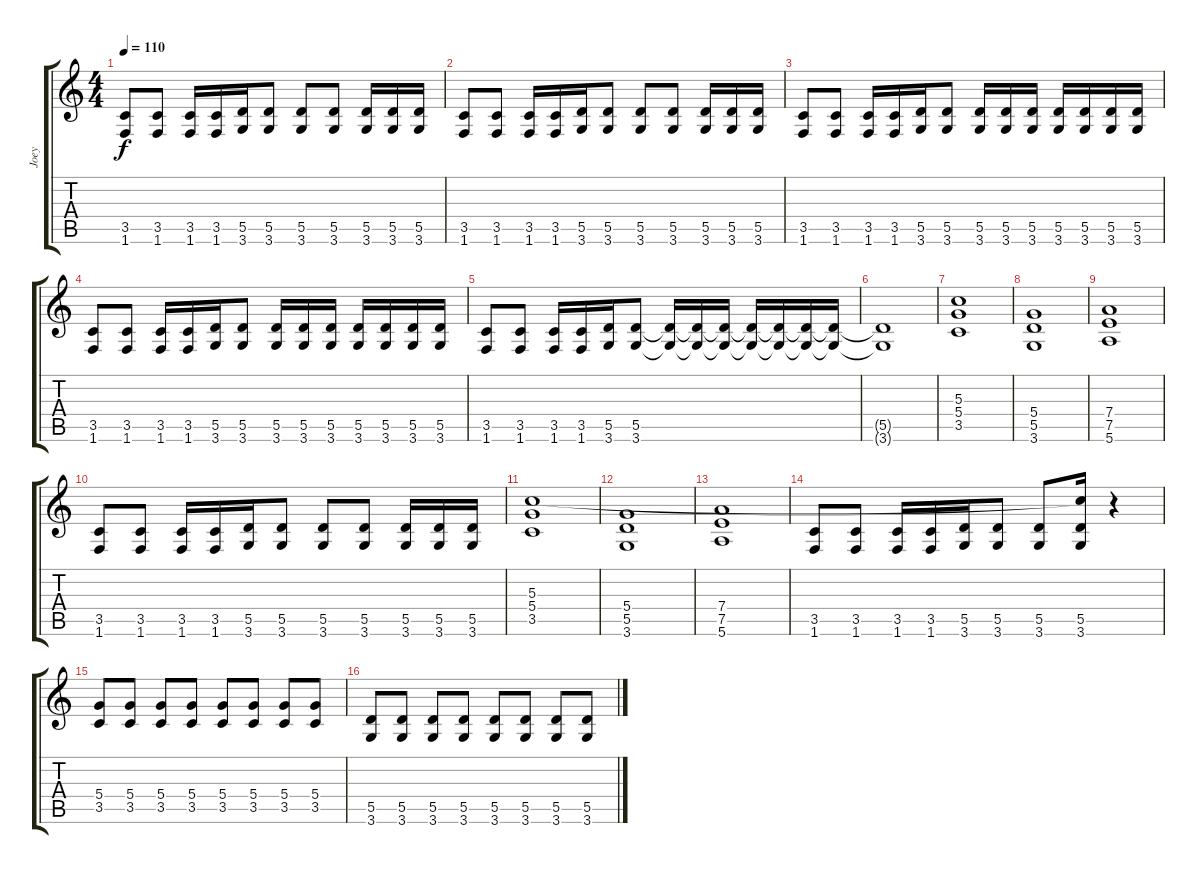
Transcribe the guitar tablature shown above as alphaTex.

\track ("Joey" "Joey") {instrument distortionguitar}
\staff {score tabs}
\tuning (E4 B3 G3 D3 A2 E2) {hide}
\ts (4 4)
\tempo 110
\clef g2
\ks c
(3.5 1.6).8{dy f} (3.5 1.6).8 (3.5 1.6).16 (3.5 1.6).16 (5.5 3.6).16 (5.5 3.6).8 (5.5 3.6).8 (5.5 3.6).8 (5.5 3.6).16 (5.5 3.6).16 (5.5 3.6).16 |
(3.5 1.6).8 (3.5 1.6).8 (3.5 1.6).16 (3.5 1.6).16 (5.5 3.6).16 (5.5 3.6).8 (5.5 3.6).8 (5.5 3.6).8 (5.5 3.6).16 (5.5 3.6).16 (5.5 3.6).16 |
(3.5 1.6).8 (3.5 1.6).8 (3.5 1.6).16 (3.5 1.6).16 (5.5 3.6).16 (5.5 3.6).8 (5.5 3.6).16 (5.5 3.6).16 (5.5 3.6).16 (5.5 3.6).16 (5.5 3.6).16 (5.5 3.6).16 (5.5 3.6).16 |
(3.5 1.6).8 (3.5 1.6).8 (3.5 1.6).16 (3.5 1.6).16 (5.5 3.6).16 (5.5 3.6).8 (5.5 3.6).16 (5.5 3.6).16 (5.5 3.6).16 (5.5 3.6).16 (5.5 3.6).16 (5.5 3.6).16 (5.5 3.6).16 |
(3.5 1.6).8 (3.5 1.6).8 (3.5 1.6).16 (3.5 1.6).16 (5.5 3.6).16 (5.5 3.6).8 (5.5{t} 3.6{t}).16 (5.5{t} 3.6{t}).16 (5.5{t} 3.6{t}).16 (5.5{t} 3.6{t}).16 (5.5{t} 3.6{t}).16 (5.5{t} 3.6{t}).16 (5.5{t} 3.6{t}).16 |
(5.5{t} 3.6{t}).1 |
(5.3 5.4 3.5).1 |
(5.4 5.5 3.6).1 |
(7.4 7.5 5.6).1 |
(3.5 1.6).8 (3.5 1.6).8 (3.5 1.6).16 (3.5 1.6).16 (5.5 3.6).16 (5.5 3.6).8 (5.5 3.6).8 (5.5 3.6).8 (5.5 3.6).16 (5.5 3.6).16 (5.5 3.6).16 |
(5.3 5.4 3.5).1 |
(5.4 5.5 3.6).1 |
(7.4 7.5 5.6).1 |
(3.5 1.6).8 (3.5 1.6).8 (3.5 1.6).16 (3.5 1.6).16 (5.5 3.6).16 (5.5 3.6).8 (5.5 3.6).8 (5.3{t} 5.5 3.6).16 r.4 |
(5.4 3.5).8 (5.4 3.5).8 (5.4 3.5).8 (5.4 3.5).8 (5.4 3.5).8 (5.4 3.5).8 (5.4 3.5).8 (5.4 3.5).8 |
(5.5 3.6).8 (5.5 3.6).8 (5.5 3.6).8 (5.5 3.6).8 (5.5 3.6).8 (5.5 3.6).8 (5.5 3.6).8 (5.5 3.6).8
